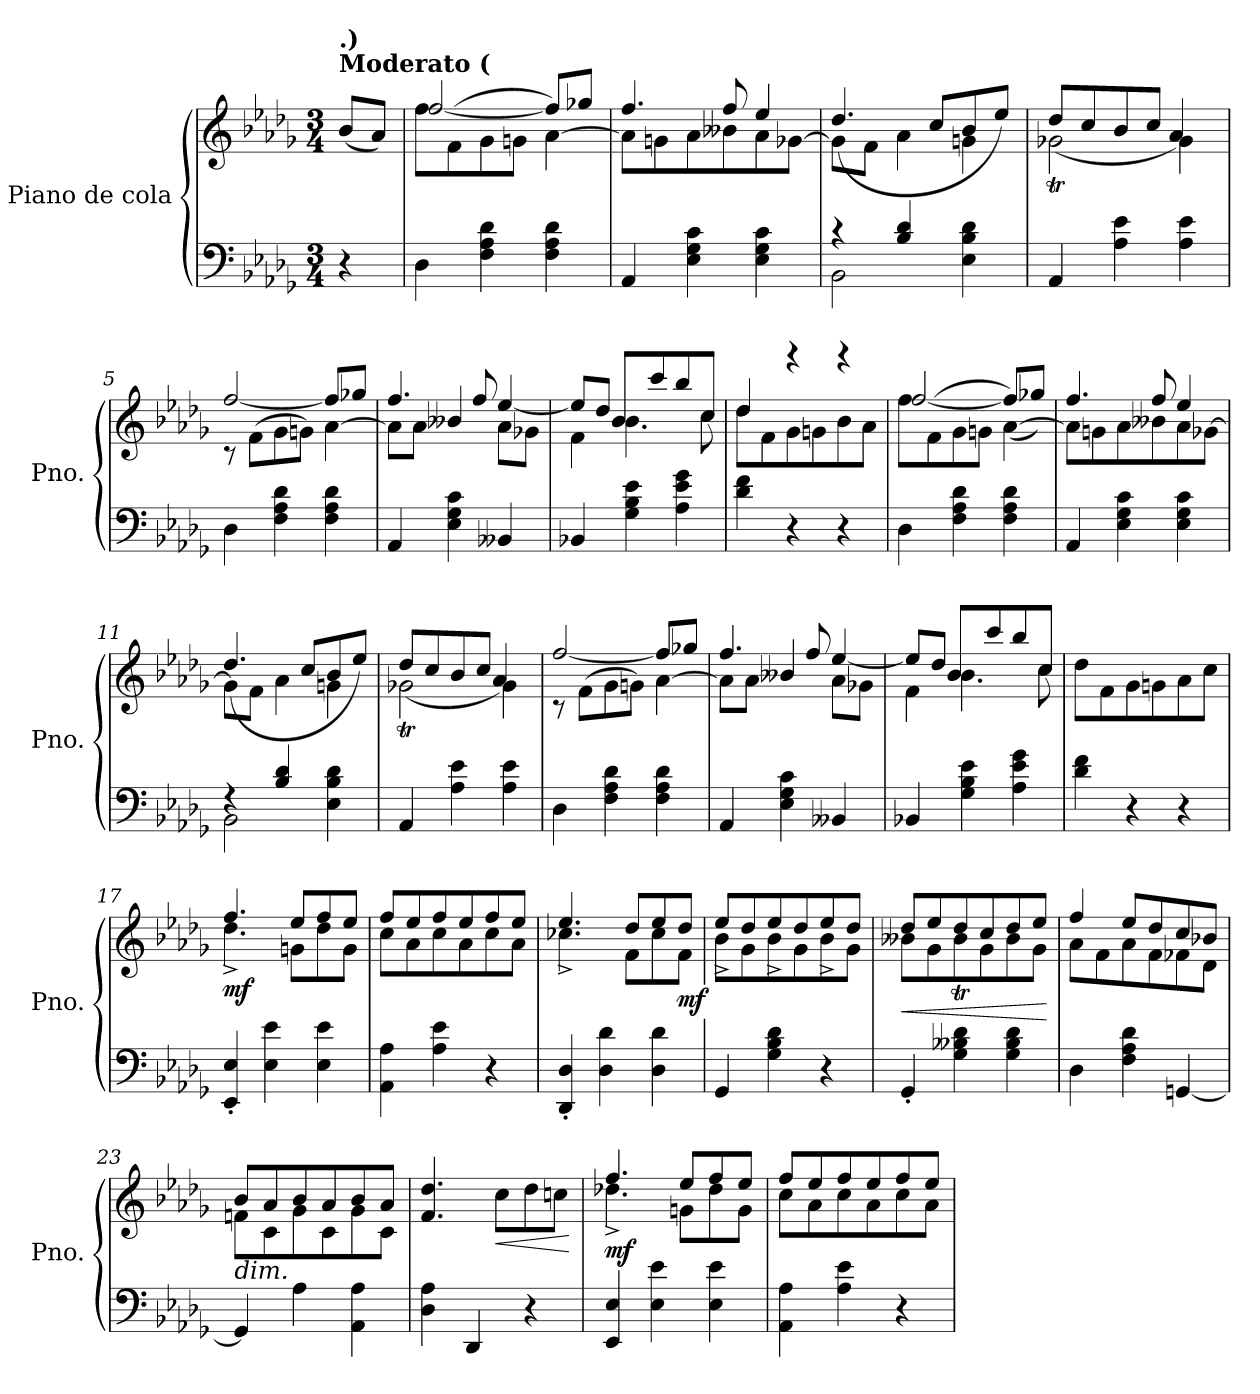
**kern	**kern	**dynam
*part1	*part1	*part1
*staff2	*staff1	*staff1/2
*I"Piano de cola	*	*
*I'Pno.	*	*
*clefF4	*clefG2	*
*k[b-e-a-d-g-]	*k[b-e-a-d-g-]	*
*M3/4	*M3/4	*
*MM108	*MM108	*
=	=	=
!	!LO:TX:a:B:t=Moderato (	!
!	!LO:TX:a:B:t=.)	!
!	!	!LO:DY:a=2
4r	(<8b-/L	other-dynamics
.	8a-/J)	.
=1	=1	=1
*	*MM100	*
*	*^	*
4D-\	8ff\L	[2ff/	.
*	*MM150	*	*
.	(>8f\	.	.
4F\ 4A-\ 4d-\	8g-\	.	.
.	8gn\J	.	.
4F\ 4A-\ 4d-\	[4a-\)	8ff/L]	.
.	.	8gg-X/J	.
=2	=2	=2	=2
*	*MM140	*	*
4AA-/	8a-\L]	4.ff/	.
.	8gn\	.	.
4E-\ 4G-\ 4c\	8a-\	.	.
*	*MM150	*	*
.	8b--X\	8ff/	.
4E-\ 4G-\ 4c\	8a-\	4ee-/	.
.	[8g-X\J	.	.
=3	=3	=3	=3
*	*MM121	*	*
*^	*	*	*
4r	2BB-\	8g-\L]	(>4.dd-/	.
.	.	8f\J	.	.
4B-/ 4d-/	.	4a-\	.	.
.	.	.	8cc/L	.
4E-\ 4B-\ 4d-\	4ryy	4gn\	8b-/	.
.	.	.	8ee-/J)	.
*v	*v	*	*	*
=4	=4	=4	=4
4AA-/	2g-X\	(>8dd-T/L	.
.	.	8cc/	.
4A-\ 4e-\	.	8b-/	.
.	.	8cc/J	.
*	*MM150	*	*
4A-\ 4e-\	4g-\	4a-/)	.
!!LO:LB:g=z	!!
=5	=5	=5	=5
4D-\	8rc	[2ff/	.
.	(>8f\L	.	.
4F\ 4A-\ 4d-\	8g-\	.	.
.	8gn\J)	.	.
4F\ 4A-\ 4d-\	[4a-\	8ff/L]	.
.	.	8gg-X/J	.
=6	=6	=6	=6
4AA-/	8a-\L]	4.ff/	.
.	8a-\J	.	.
4E-\ 4G-\ 4c\	4b--X/	.	.
.	.	8ff/	.
4BB--X/	8a-\L	[4ee-/	.
.	8g-X\J	.	.
=7	=7	=7	=7
4BB-X/	4f\	8ee-/L]	.
.	.	8dd-/J	.
4G-\ 4B-\ 4e-\	4.b-\	8b-/L	.
.	.	8ccc/	.
4A-\ 4e-\ 4g-\	.	8bb-/	.
.	8cc\	8cc/J	.
=8	=8	=8	=8
4d-\ 4f\	8dd-\L	4dd-/	.
.	8f\	.	.
4r	8g-\	4rggg	.
.	8gn\	.	.
4r	8b-\	4rggg	.
.	8a-\J	.	.
=9	=9	=9	=9
4D-\	8ff\L	[2ff/	.
.	(>8f\	.	.
4F\ 4A-\ 4d-\	8g-\	.	.
.	8gn\J	.	.
4F\ 4A-\ 4d-\	[4a-\)	(>8ff/L]	.
.	.	8gg-X/J)	.
!!LO:LB:g=z	!!
=10	=10	=10	=10
4AA-/	8a-\L]	4.ff/	.
.	8gn\	.	.
4E-\ 4G-\ 4c\	8a-\	.	.
.	8b--X\	8ff/	.
4E-\ 4G-\ 4c\	8a-\	4ee-/	.
.	[8g-X\J	.	.
=11	=11	=11	=11
*^	*	*	*
4rF	2BB-\	8g-\L]	(>4.dd-/	.
.	.	8f\J	.	.
4B-/ 4d-/	.	4a-\	.	.
.	.	.	8cc/L	.
4E-\ 4B-\ 4d-\	4ryy	4gn\	8b-/	.
*	*	*MM121	*	*
.	.	.	8ee-/J)	.
*v	*v	*	*	*
=12	=12	=12	=12
4AA-/	2g-X\	(>8dd-T/L	.
.	.	8cc/	.
4A-\ 4e-\	.	8b-/	.
.	.	8cc/J	.
4A-\ 4e-\	4g-\	4a-/)	.
=13	=13	=13	=13
*	*MM150	*	*
4D-\	8rc	[2ff/	.
.	(>8f\L	.	.
4F\ 4A-\ 4d-\	8g-\	.	.
.	8gn\J)	.	.
4F\ 4A-\ 4d-\	[4a-\	8ff/L]	.
.	.	8gg-X/J	.
=14	=14	=14	=14
4AA-/	8a-\L]	4.ff/	.
.	8a-\J	.	.
4E-\ 4G-\ 4c\	4b--X/	.	.
.	.	8ff/	.
4BB--X/	8a-\L	[4ee-/	.
.	8g-X\J	.	.
!!LO:LB:g=z	!!
=15	=15	=15	=15
4BB-X/	4f\	8ee-/L]	.
.	.	8dd-/J	.
4G-\ 4B-\ 4e-\	4.b-\	8b-/L	.
.	.	8ccc/	.
4A-\ 4e-\ 4g-\	.	8bb-/	.
.	8cc\	8cc/J	.
*	*v	*v	*
=16	=16	=16
4d-\ 4f\	8dd-\L	.
.	8f\	.
4r	8g-\	.
.	8gn\	.
4r	8a-\	.
.	8cc\J	.
=17	=17	=17
*	*^	*
!	!	!	!LO:DY:b
4EE-/' 4E-/'	4.dd-\	4.ff^/	mf
4E-\ 4e-\	.	.	.
.	8gn\L	8ee-/L	.
4E-\ 4e-\	8dd-\	8ff/	.
.	8g\J	8ee-/J	.
=18	=18	=18	=18
4AA-\ 4A-\	8cc\L	8ff/L	.
.	8a-\	8ee-/	.
4A-\ 4e-\	8cc\	8ff/	.
.	8a-\	8ee-/	.
4r	8cc\	8ff/	.
.	8a-\J	8ee-/J	.
=19	=19	=19	=19
!	!	!	!LO:DY:b
4DD-/' 4D-/'	4.cc-X\	4.ee-^/	other-dynamics
4D-\ 4d-\	.	.	.
.	8f\L	8dd-/L	.
4D-\ 4d-\	8cc-\	8ee-/	.
!	!	!	!LO:DY:b
.	8f\J	8dd-/J	mf
=20	=20	=20	=20
4GG-/	8b-\L	8ee-^/L	.
.	8g-\	8dd-/	.
4G-\ 4B-\ 4d-\	8b-\	8ee-^/	.
.	8g-\	8dd-/	.
4r	8b-\	8ee-^/	.
.	8g-\J	8dd-/J	.
!!LO:LB:g=z	!!
=21	=21	=21	=21
!	!	!	!LO:HP:b
4GG-'/	8b--X\L	8dd-/L	<
.	8g-\	8ee-/	.
4G-\ 4B--X\ 4d-\	8b--\	8dd-T/	.
.	8g-\	8cc/	.
4G-\ 4B--\ 4d-\	8b--\	8dd-/	.
.	8g-\J	8ee-/J	.
*	*v	*v	*
.	.	[
=22	=22	=22
*	*MM150	*
*	*^	*
4D-\	8a-\L	4ff/	.
.	8f\	.	.
4F\ 4A-\ 4d-\	8a-\	8ee-/L	.
.	8f\	8dd-/	.
[4GGn/	8f-X\	8cc/	.
.	8d-\J	8b-X/J	.
=23	=23	=23	=23
!	!LO:TX:b:i:t=dim.	!	!
4GG/]	8b-/L	8fn\L	.
.	8a-/	8c\	.
4A-\	8b-/	8g-\	.
.	8a-/	8c\	.
4AA-\ 4A-\	8b-/	8g-\	.
.	8a-/J	8c\J	.
*	*v	*v	*
=24	=24	=24
4D-\ 4A-\	4.f/ 4.dd-/	.
4DD-/	.	.
!	!	!LO:HP:b
.	8cc\L	<
4r	8dd-\	.
.	8ccn\J	.
.	.	[
=25	=25	=25
*	*^	*
!	!	!	!LO:DY:b
4EE-/ 4E-/	4.dd-X\	4.ff^/	mf
4E-\ 4e-\	.	.	.
.	8gn\L	8ee-/L	.
4E-\ 4e-\	8dd-\	8ff/	.
.	8g\J	8ee-/J	.
=26	=26	=26	=26
4AA-\ 4A-\	8cc\L	8ff/L	.
.	8a-\	8ee-/	.
4A-\ 4e-\	8cc\	8ff/	.
.	8a-\	8ee-/	.
4r	8cc\	8ff/	.
.	8a-\J	8ee-/J	.
*	*v	*v	*
=	=	=
*-	*-	*-
